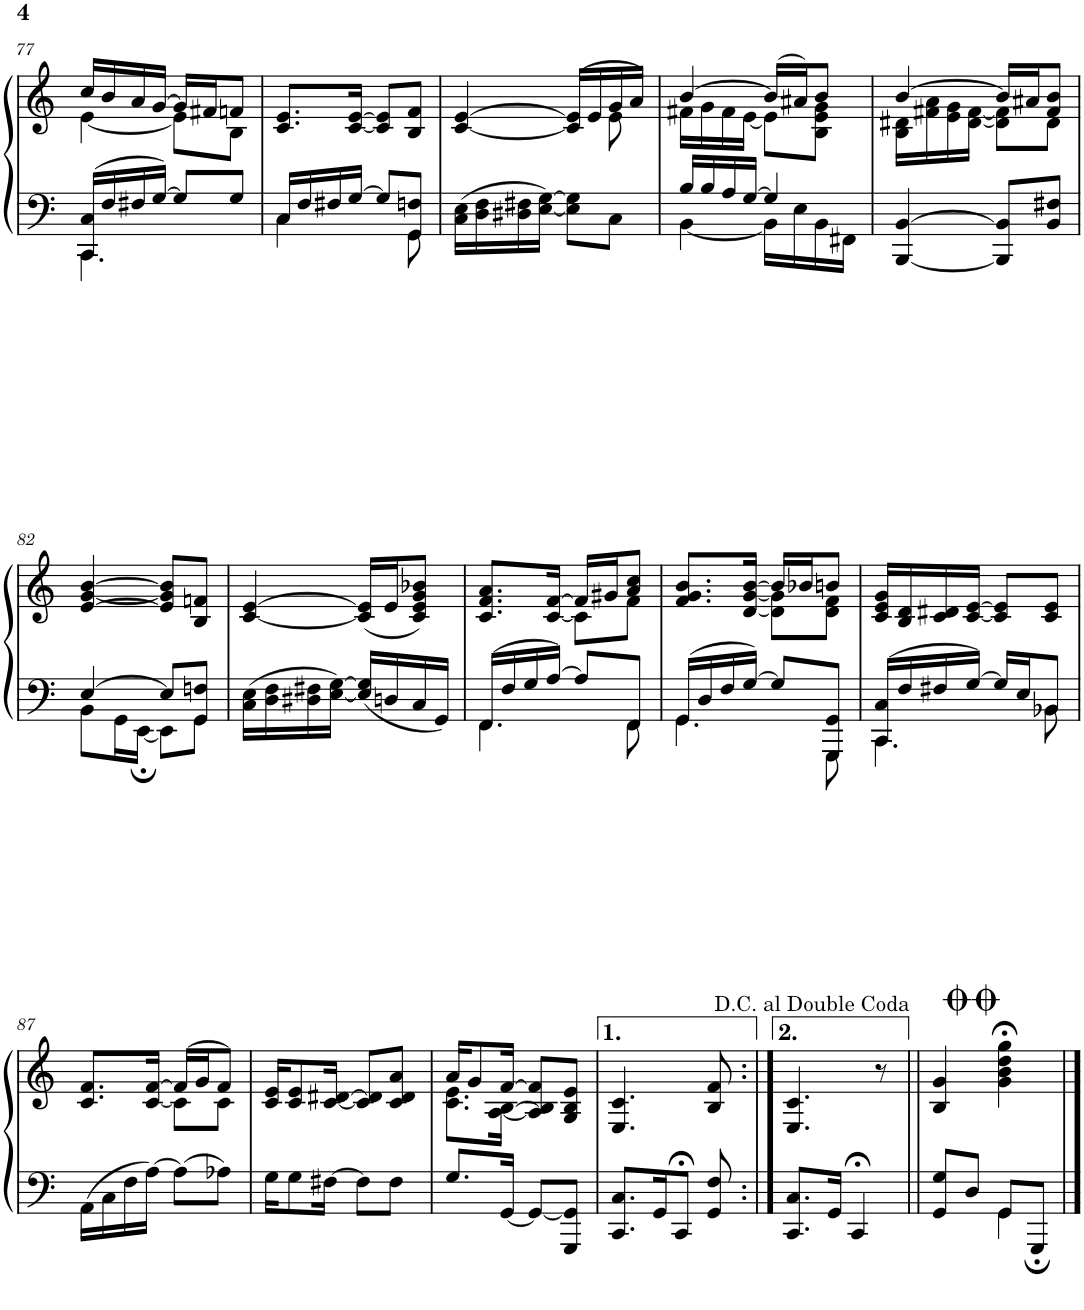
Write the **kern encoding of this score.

**kern	**kern
*part1	*part1
*staff2	*staff1
*I"Honky Tonk Piano	*
*I'Hnk. Pno.	*
!!LO:PB:g=z
*clefF4	*clefG2
*k[]	*k[]
*M2/4	*M2/4
=77	=77
*^	*
!LO:N:n=1:head=solid	!LO:N:head=solid	!
*	*	*^
16CC/ 16C/LL	4.CC\	16cc/LL	[4e\
16F/	.	16b/	.
16F#X/	.	16a/	.
[16G/JJ	.	[16g/JJ	.
8G/L]	.	16g/LL]	8e\L]
.	.	16f#X/J	.
8G/J	8ryy	8fn/J	8B\J
*	*	*v	*v
=78	=78	=78
16C/LL	4C\	8.c/ 8.e/L
16F/	.	.
16F#X/	.	.
[16G/JJ	.	[16c/ [16e/Jk
8G/L]	8ryy	8c/] 8e/]L
8GG/ 8Fn/J	8GG\	8B/ 8f/J
*v	*v	*
=79	=79
*	*^
16C\ 16E\LL	[4c/ [4e/	4.ryy
16D\ 16F\	.	.
16D#X\ 16F#X\	.	.
[16E\ [16G\JJ	.	.
8E\] 8G\]L	(16c/] 16e/]LL	.
.	16e/	.
8C\J	16g/	8e\
.	16a/JJ)	.
=80	=80	=80
*^	*	*
16B/LL	[4BB\	[4b/	16f#X\LL
16B/	.	.	16g\
16A/	.	.	16f#\
[16G/JJ	.	.	[16e\JJ
4G/]	16BB\LL]	(16b/LL]	8e\L]
.	16E\	16a#X/J)	.
.	16BB\	8b/J	8B\ 8e\ 8g\J
.	16FF#X\JJ	.	.
*v	*v	*	*
=81	=81	=81
[<4BBB/ [4BB/	[4b/	16B\ 16d#X\LL
.	.	16f#X\ 16a\
.	.	16e\ 16g\
.	.	[16d#\ [16f#\JJ
8BBB/] 8BB/]L	16b/LL]	8d#\] 8f#\]L
.	16a#X/J	.
8BB/ 8F#X/J	8f#/ 8b/J	8d#\J
*	*v	*v
!!LO:LB:g=z
=82	=82
*^	*
[4E/	8BB\L	[>4e/ [4g/ [4b/
.	16GG\L	.
.	[16EE;\JJ	.
8E/L]	8EE\L]	8e/] 8g/] 8b/]L
8GG/ 8Fn/J	8GG\J	8B/ 8fn/J
*v	*v	*
=83	=83
16C\ 16E\LL	[4c/ [4e/
16D\ 16F\	.
16D#X\ 16F#X\	.
[16E\ [16G\JJ	.
16E/] 16G/]LL	(16c/] 16e/]LL
16Dn/	16e/J
16C/	8c/ 8e/ 8g/ 8b-X/J)
16GG/JJ	.
=84	=84
*^	*
!LO:N:head=solid	!LO:N:head=solid	!
*	*	*^
16FF/LL	4.FF\	8.c/ 8.f/ 8.a/L	4ryy
16F/	.	.	.
16G/	.	.	.
[16A/JJ	.	[<16c/ [16f/Jk	.
8A/L]	.	16f/LL]	8c\L]
.	.	16g#X/J	.
8FF/J	8FF\	8a/ 8cc/J	8f\J
=85	=85	=85	=85
!LO:N:head=solid	!LO:N:head=solid	!	!
16GG/LL	4.GG\	8.f/ 8.g/ 8.b/L	4ryy
16D/	.	.	.
16F/	.	.	.
[16G/JJ	.	[<16d/ [<16g/ [16b/Jk	.
8G/L]	.	16b/LL]	8d\] 8g\]L
.	.	16b-X/J	.
8GGG/ 8GG/J	8GGG\	8bn/J	8d\ 8f\J
=86	=86	=86	=86
!LO:N:n=1:head=solid	!LO:N:head=solid	!	!
*	*	*v	*v
16CC/ 16C/LL	4.CC\	16c/ 16e/ 16g/LL
16F/	.	16B/ 16d/
16F#X/	.	16c/ 16d#X/
[16G/JJ	.	[16c/ [16e/JJ
16G/LL]	.	8c/] 8e/]L
16E/J	.	.
8BB-X/J	8BB-\	8c/ 8e/J
*v	*v	*
!!LO:LB:g=z
=87	=87
*	*^
16AA\LL	8.c/ 8.f/L	4ryy
16C\	.	.
16F\	.	.
[16A\JJ	[<16c/ [16f/Jk	.
8A\L]	(16f/LL]	8c\L]
.	16g/J	.
8A-X\J	8f/J)	8c\J
*	*v	*v
=88	=88
16G\KL	16c/ 16e/KL
8G\	8c/ 8e/
[16F#X\Jk	[16c/ [16d#X/Jk
8F#\L]	8c/] 8d#/]L
8F#\J	8c/ 8d#/ 8a/J
=89	=89
*	*^
8.G/L	16a/KL	8.c\ 8.e\L
.	8g/	.
[16GG/Jk	[16f/Jk	[16A\ [>16B\Jk
8GG/L_	8A/] 8B/] 8f/]L	4ryy
8GGG/ 8GG/]J	8G/ 8B/ 8e/J	.
*	*v	*v
=90	=90
8.CC/ 8.C/L	4.E/ 4.c/
16GG/K	.
8CC;</J	.
8GG/ 8F/	8B/ 8f/
=91:|!	=91:|!
8.CC/ 8.C/L	4.E/ 4.c/
16GG/Jk	.
4CC;</	.
.	8r
!	!LO:TX:a:t=<font size="10"/>D.C. al Double Coda
!LO:TX:a:t=<font size="10"/>D.C. al Double Coda	!
=92||	=92||
*^	*
8GG/ 8G/L	4ryy	4B/ 4g/
8D/J	.	.
8GG/L	4GG\	4g\;< 4b\;< 4dd\;< 4gg\;<
8GGG;/J	.	.
*v	*v	*
==	==
*-	*-
